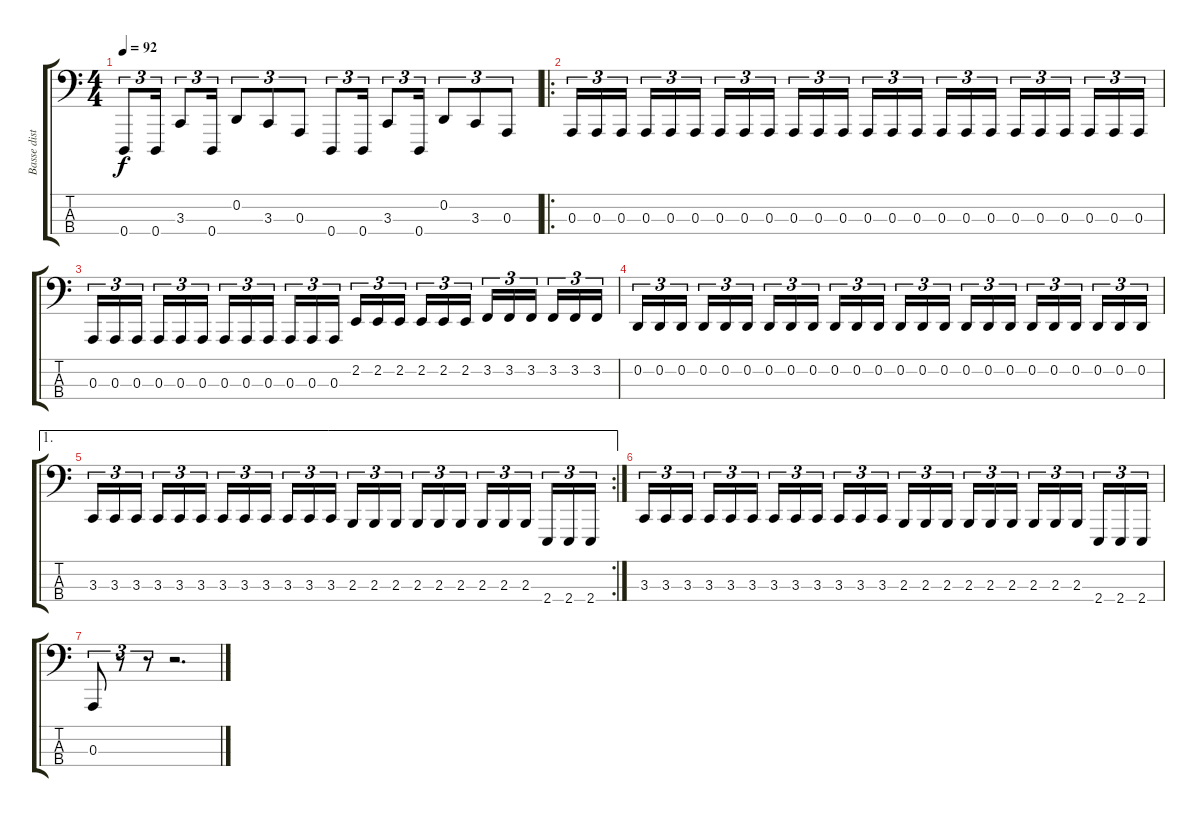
\track ("Basse disto" "Basse dist") {instrument lead8bassandlead}
\staff {score tabs}
\tuning (G2 D2 A1 D1) {hide}
\ts (4 4)
\tempo 92
\clef f4
\ks c
0.4.8{tu (3 2) dy f} 0.4.16{tu (3 2)} 3.3.8{tu (3 2)} 0.4.16{tu (3 2)} 0.2.8{tu (3 2)} 3.3.8{tu (3 2)} 0.3.8{tu (3 2)} 0.4.8{tu (3 2)} 0.4.16{tu (3 2)} 3.3.8{tu (3 2)} 0.4.16{tu (3 2)} 0.2.8{tu (3 2)} 3.3.8{tu (3 2)} 0.3.8{tu (3 2)} |
\ro
0.3.16{tu (3 2)} 0.3.16{tu (3 2)} 0.3.16{tu (3 2)} 0.3.16{tu (3 2)} 0.3.16{tu (3 2)} 0.3.16{tu (3 2)} 0.3.16{tu (3 2)} 0.3.16{tu (3 2)} 0.3.16{tu (3 2)} 0.3.16{tu (3 2)} 0.3.16{tu (3 2)} 0.3.16{tu (3 2)} 0.3.16{tu (3 2)} 0.3.16{tu (3 2)} 0.3.16{tu (3 2)} 0.3.16{tu (3 2)} 0.3.16{tu (3 2)} 0.3.16{tu (3 2)} 0.3.16{tu (3 2)} 0.3.16{tu (3 2)} 0.3.16{tu (3 2)} 0.3.16{tu (3 2)} 0.3.16{tu (3 2)} 0.3.16{tu (3 2)} |
0.3.16{tu (3 2)} 0.3.16{tu (3 2)} 0.3.16{tu (3 2)} 0.3.16{tu (3 2)} 0.3.16{tu (3 2)} 0.3.16{tu (3 2)} 0.3.16{tu (3 2)} 0.3.16{tu (3 2)} 0.3.16{tu (3 2)} 0.3.16{tu (3 2)} 0.3.16{tu (3 2)} 0.3.16{tu (3 2)} 2.2.16{tu (3 2)} 2.2.16{tu (3 2)} 2.2.16{tu (3 2)} 2.2.16{tu (3 2)} 2.2.16{tu (3 2)} 2.2.16{tu (3 2)} 3.2.16{tu (3 2)} 3.2.16{tu (3 2)} 3.2.16{tu (3 2)} 3.2.16{tu (3 2)} 3.2.16{tu (3 2)} 3.2.16{tu (3 2)} |
0.2.16{tu (3 2)} 0.2.16{tu (3 2)} 0.2.16{tu (3 2)} 0.2.16{tu (3 2)} 0.2.16{tu (3 2)} 0.2.16{tu (3 2)} 0.2.16{tu (3 2)} 0.2.16{tu (3 2)} 0.2.16{tu (3 2)} 0.2.16{tu (3 2)} 0.2.16{tu (3 2)} 0.2.16{tu (3 2)} 0.2.16{tu (3 2)} 0.2.16{tu (3 2)} 0.2.16{tu (3 2)} 0.2.16{tu (3 2)} 0.2.16{tu (3 2)} 0.2.16{tu (3 2)} 0.2.16{tu (3 2)} 0.2.16{tu (3 2)} 0.2.16{tu (3 2)} 0.2.16{tu (3 2)} 0.2.16{tu (3 2)} 0.2.16{tu (3 2)} |
\ae 1
\rc 2
3.3.16{tu (3 2)} 3.3.16{tu (3 2)} 3.3.16{tu (3 2)} 3.3.16{tu (3 2)} 3.3.16{tu (3 2)} 3.3.16{tu (3 2)} 3.3.16{tu (3 2)} 3.3.16{tu (3 2)} 3.3.16{tu (3 2)} 3.3.16{tu (3 2)} 3.3.16{tu (3 2)} 3.3.16{tu (3 2)} 2.3.16{tu (3 2)} 2.3.16{tu (3 2)} 2.3.16{tu (3 2)} 2.3.16{tu (3 2)} 2.3.16{tu (3 2)} 2.3.16{tu (3 2)} 2.3.16{tu (3 2)} 2.3.16{tu (3 2)} 2.3.16{tu (3 2)} 2.4.16{tu (3 2)} 2.4.16{tu (3 2)} 2.4.16{tu (3 2)} |
3.3.16{tu (3 2)} 3.3.16{tu (3 2)} 3.3.16{tu (3 2)} 3.3.16{tu (3 2)} 3.3.16{tu (3 2)} 3.3.16{tu (3 2)} 3.3.16{tu (3 2)} 3.3.16{tu (3 2)} 3.3.16{tu (3 2)} 3.3.16{tu (3 2)} 3.3.16{tu (3 2)} 3.3.16{tu (3 2)} 2.3.16{tu (3 2)} 2.3.16{tu (3 2)} 2.3.16{tu (3 2)} 2.3.16{tu (3 2)} 2.3.16{tu (3 2)} 2.3.16{tu (3 2)} 2.3.16{tu (3 2)} 2.3.16{tu (3 2)} 2.3.16{tu (3 2)} 2.4.16{tu (3 2)} 2.4.16{tu (3 2)} 2.4.16{tu (3 2)} |
0.3.8{tu (3 2)} r.8{tu (3 2)} r.8{tu (3 2)} r.2{d}
